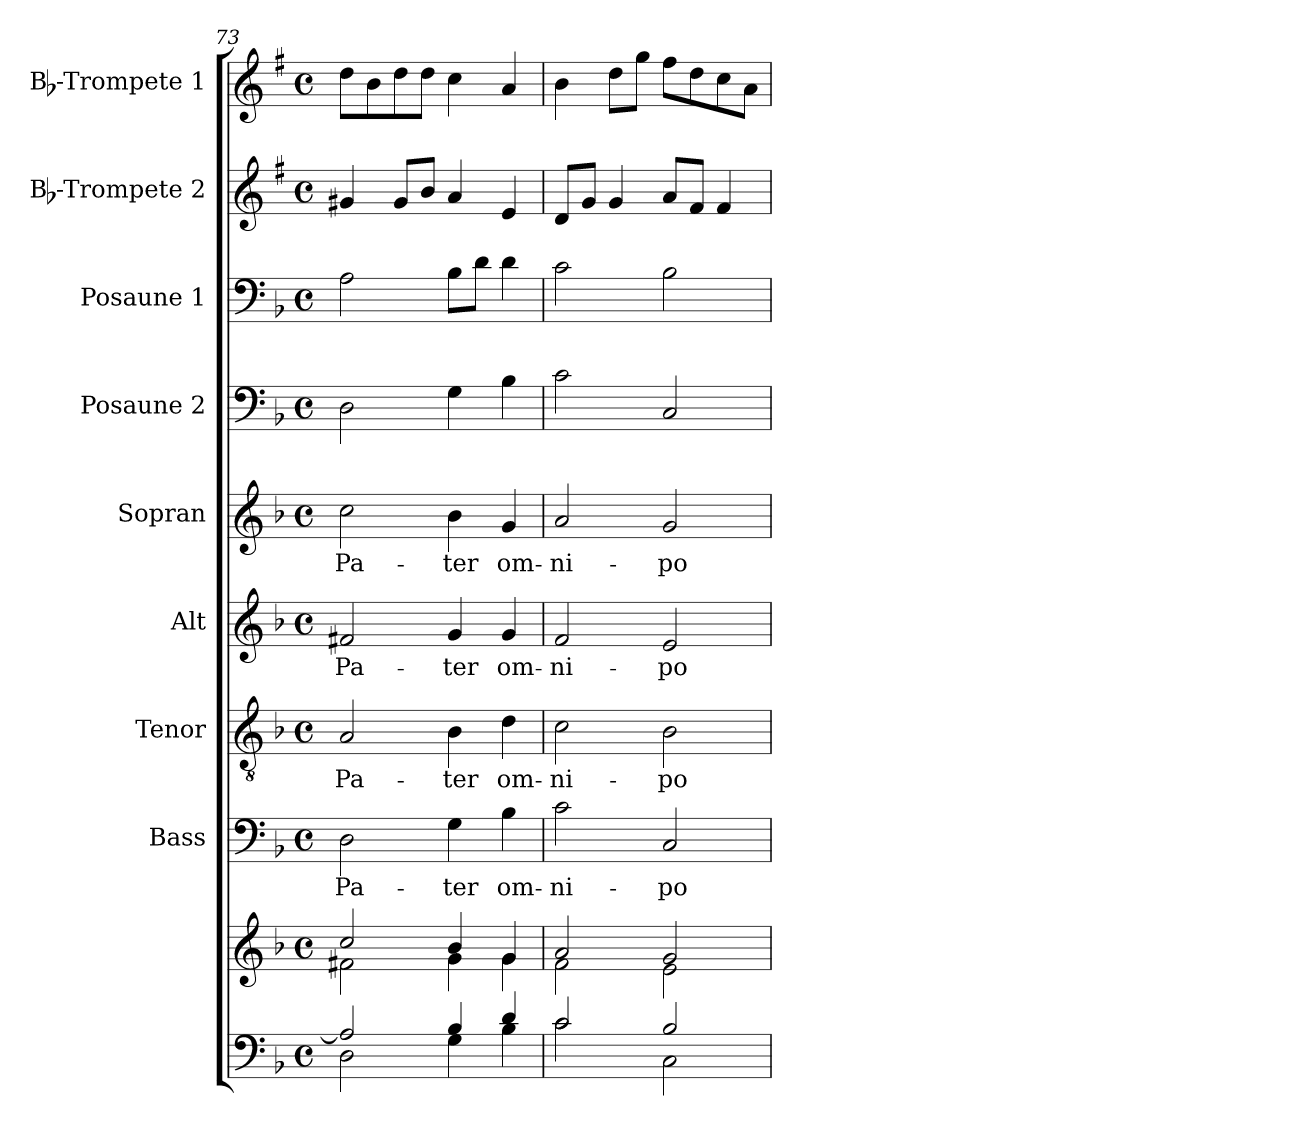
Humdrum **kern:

**kern	**kern	**kern	**text	**kern	**text	**kern	**text	**kern	**text	**kern	**kern	**kern	**kern
*part9	*part9	*part8	*part8	*part7	*part7	*part6	*part6	*part5	*part5	*part4	*part3	*part2	*part1
*staff10	*staff9	*staff8	*staff8	*staff7	*staff7	*staff6	*staff6	*staff5	*staff5	*staff4	*staff3	*staff2	*staff1
*	*	*I"Bass	*	*I"Tenor	*	*I"Alt	*	*I"Sopran	*	*I"Posaune 2	*I"Posaune 1	*I"Bb-Trompete 2	*I"Bb-Trompete 1
*	*	*I'B.	*	*I'T.	*	*I'A.	*	*I'S.	*	*I'Pos. 2	*I'Pos. 1	*I'Bb Trp. 2	*I'Bb Trp. 1
*clefF4	*clefG2	*clefF4	*	*clefGv2	*	*clefG2	*	*clefG2	*	*clefF4	*clefF4	*clefG2	*clefG2
*	*	*	*	*	*	*	*	*	*	*	*	*ITrd1c2	*ITrd1c2
*k[b-]	*k[b-]	*k[b-]	*	*k[b-]	*	*k[b-]	*	*k[b-]	*	*k[b-]	*k[b-]	*k[b-]	*k[b-]
*F:	*F:	*F:	*	*F:	*	*F:	*	*F:	*	*F:	*F:	*F:	*F:
*M4/4	*M4/4	*M4/4	*	*M4/4	*	*M4/4	*	*M4/4	*	*M4/4	*M4/4	*M4/4	*M4/4
*met(c)	*met(c)	*met(c)	*	*met(c)	*	*met(c)	*	*met(c)	*	*met(c)	*met(c)	*met(c)	*met(c)
=73	=73	=73	=73	=73	=73	=73	=73	=73	=73	=73	=73	=73	=73
*^	*^	*	*	*	*	*	*	*	*	*	*	*	*
!	!	!	!	!	!LO:LY:b	!	!LO:LY:b	!	!LO:LY:b	!	!LO:LY:b	!	!	!	!
2A/]	2D\	2cc/	2f#X\	2D\	Pa-	2A/	Pa-	2f#X/	Pa-	2cc\	Pa-	2D\	2A\	4f#X/	8cc\L
.	.	.	.	.	.	.	.	.	.	.	.	.	.	.	8a\
.	.	.	.	.	.	.	.	.	.	.	.	.	.	8f#/L	8cc\
.	.	.	.	.	.	.	.	.	.	.	.	.	.	8a/J	8cc\J
!	!	!	!	!	!LO:LY:b	!	!LO:LY:b	!	!LO:LY:b	!	!LO:LY:b	!	!	!	!
4B-/	4G\	4b-/	4g\	4G\	-ter	4B-\	-ter	4g/	-ter	4b-\	-ter	4G\	8B-\L	4g/	4b-\
.	.	.	.	.	.	.	.	.	.	.	.	.	8d\J	.	.
!	!	!	!	!	!LO:LY:b	!	!LO:LY:b	!	!LO:LY:b	!	!LO:LY:b	!	!	!	!
4d/	4B-\	4g/	4g\	4B-\	om-	4d\	om-	4g/	om-	4g/	om-	4B-\	4d\	4d/	4g/
=74	=74	=74	=74	=74	=74	=74	=74	=74	=74	=74	=74	=74	=74	=74	=74
!	!	!	!	!	!LO:LY:b	!	!LO:LY:b	!	!LO:LY:b	!	!LO:LY:b	!	!	!	!
2c/	2c\	2a/	2f\	2c\	-ni-	2c\	-ni-	2f/	-ni-	2a/	-ni-	2c\	2c\	8c/L	4a\
.	.	.	.	.	.	.	.	.	.	.	.	.	.	8f/J	.
.	.	.	.	.	.	.	.	.	.	.	.	.	.	4f/	8cc\L
.	.	.	.	.	.	.	.	.	.	.	.	.	.	.	8ff\J
!	!	!	!	!	!LO:LY:b	!	!LO:LY:b	!	!LO:LY:b	!	!LO:LY:b	!	!	!	!
2B-/	2C\	2g/	2e\	2C/	-po-	2B-\	-po-	2e/	-po-	2g/	-po-	2C/	2B-\	8g/L	8ee\L
.	.	.	.	.	.	.	.	.	.	.	.	.	.	8e/J	8cc\
.	.	.	.	.	.	.	.	.	.	.	.	.	.	4e/	8b-\
.	.	.	.	.	.	.	.	.	.	.	.	.	.	.	8g\J
*v	*v	*	*	*	*	*	*	*	*	*	*	*	*	*	*
*	*v	*v	*	*	*	*	*	*	*	*	*	*	*	*
=	=	=	=	=	=	=	=	=	=	=	=	=	=
*-	*-	*-	*-	*-	*-	*-	*-	*-	*-	*-	*-	*-	*-
